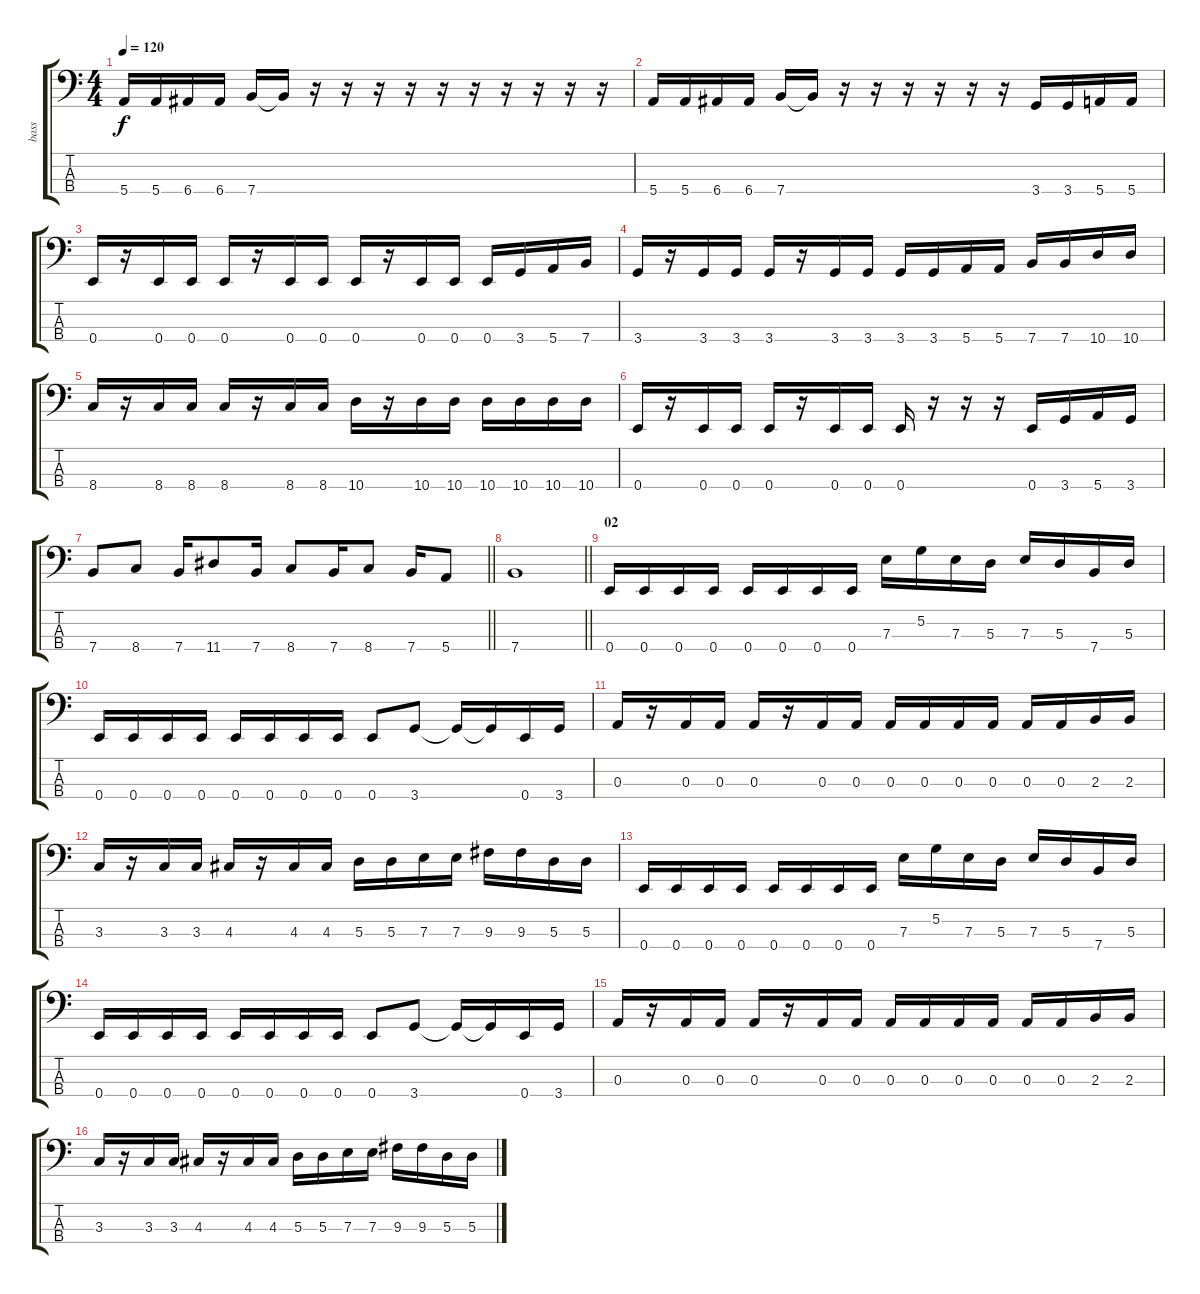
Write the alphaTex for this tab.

\track ("bass" "bass") {instrument electricbassfinger}
\staff {score tabs}
\tuning (G2 D2 A1 E1) {hide}
\ts (4 4)
\tempo 120
\clef f4
\ks c
5.4.16{dy f} 5.4.16 6.4.16 6.4.16 7.4.16 7.4{t}.16 r.16 r.16 r.16 r.16 r.16 r.16 r.16 r.16 r.16 r.16 |
5.4.16 5.4.16 6.4.16 6.4.16 7.4.16 7.4{t}.16 r.16 r.16 r.16 r.16 r.16 r.16 3.4.16 3.4.16 5.4.16 5.4.16 |
0.4.16 r.16 0.4.16 0.4.16 0.4.16 r.16 0.4.16 0.4.16 0.4.16 r.16 0.4.16 0.4.16 0.4.16 3.4.16 5.4.16 7.4.16 |
3.4.16 r.16 3.4.16 3.4.16 3.4.16 r.16 3.4.16 3.4.16 3.4.16 3.4.16 5.4.16 5.4.16 7.4.16 7.4.16 10.4.16 10.4.16 |
8.4.16 r.16 8.4.16 8.4.16 8.4.16 r.16 8.4.16 8.4.16 10.4.16 r.16 10.4.16 10.4.16 10.4.16 10.4.16 10.4.16 10.4.16 |
0.4.16 r.16 0.4.16 0.4.16 0.4.16 r.16 0.4.16 0.4.16 0.4.16 r.16 r.16 r.16 0.4.16 3.4.16 5.4.16 3.4.16 |
\barLineRight lightlight
7.4.8 8.4.8 7.4.16 11.4.8 7.4.16 8.4.8 7.4.16 8.4.8 7.4.16 5.4.8 |
\barLineRight lightlight
7.4.1 |
\section ("" "02")
0.4.16 0.4.16 0.4.16 0.4.16 0.4.16 0.4.16 0.4.16 0.4.16 7.3.16 5.2.16 7.3.16 5.3.16 7.3.16 5.3.16 7.4.16 5.3.16 |
0.4.16 0.4.16 0.4.16 0.4.16 0.4.16 0.4.16 0.4.16 0.4.16 0.4.8 3.4.8 3.4{t}.16 3.4{t}.16 0.4.16 3.4.16 |
0.3.16 r.16 0.3.16 0.3.16 0.3.16 r.16 0.3.16 0.3.16 0.3.16 0.3.16 0.3.16 0.3.16 0.3.16 0.3.16 2.3.16 2.3.16 |
3.3.16 r.16 3.3.16 3.3.16 4.3.16 r.16 4.3.16 4.3.16 5.3.16 5.3.16 7.3.16 7.3.16 9.3.16 9.3.16 5.3.16 5.3.16 |
0.4.16 0.4.16 0.4.16 0.4.16 0.4.16 0.4.16 0.4.16 0.4.16 7.3.16 5.2.16 7.3.16 5.3.16 7.3.16 5.3.16 7.4.16 5.3.16 |
0.4.16 0.4.16 0.4.16 0.4.16 0.4.16 0.4.16 0.4.16 0.4.16 0.4.8{txt ""} 3.4.8 3.4{t}.16 3.4{t}.16 0.4.16 3.4.16 |
0.3.16 r.16 0.3.16 0.3.16 0.3.16 r.16 0.3.16 0.3.16 0.3.16 0.3.16 0.3.16 0.3.16 0.3.16 0.3.16 2.3.16 2.3.16 |
3.3.16 r.16 3.3.16 3.3.16 4.3.16 r.16 4.3.16 4.3.16 5.3.16 5.3.16 7.3.16 7.3.16 9.3.16 9.3.16 5.3.16 5.3.16
